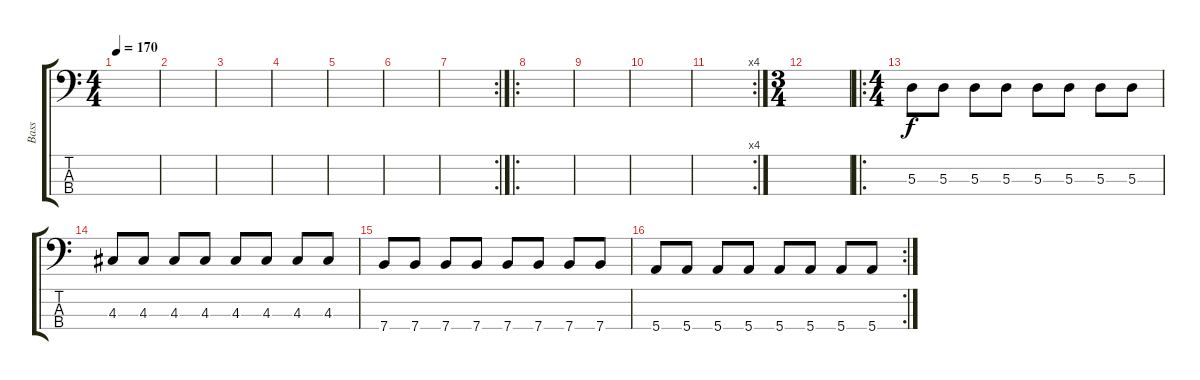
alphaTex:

\track ("Bass" "Bass") {instrument electricbasspick}
\staff {score tabs}
\tuning (G2 D2 A1 E1) {hide}
\ts (4 4)
\tempo 170
\clef f4
\ks c
|
|
|
|
|
|
\rc 2
|
\ro
|
|
|
\rc 4
|
\ts (3 4)
|
\ro
\ts (4 4)
5.3.8 5.3.8 5.3.8 5.3.8 5.3.8 5.3.8 5.3.8 5.3.8 |
4.3.8 4.3.8 4.3.8 4.3.8 4.3.8 4.3.8 4.3.8 4.3.8 |
7.4.8 7.4.8 7.4.8 7.4.8 7.4.8 7.4.8 7.4.8 7.4.8 |
\rc 2
5.4.8 5.4.8 5.4.8 5.4.8 5.4.8 5.4.8 5.4.8 5.4.8
